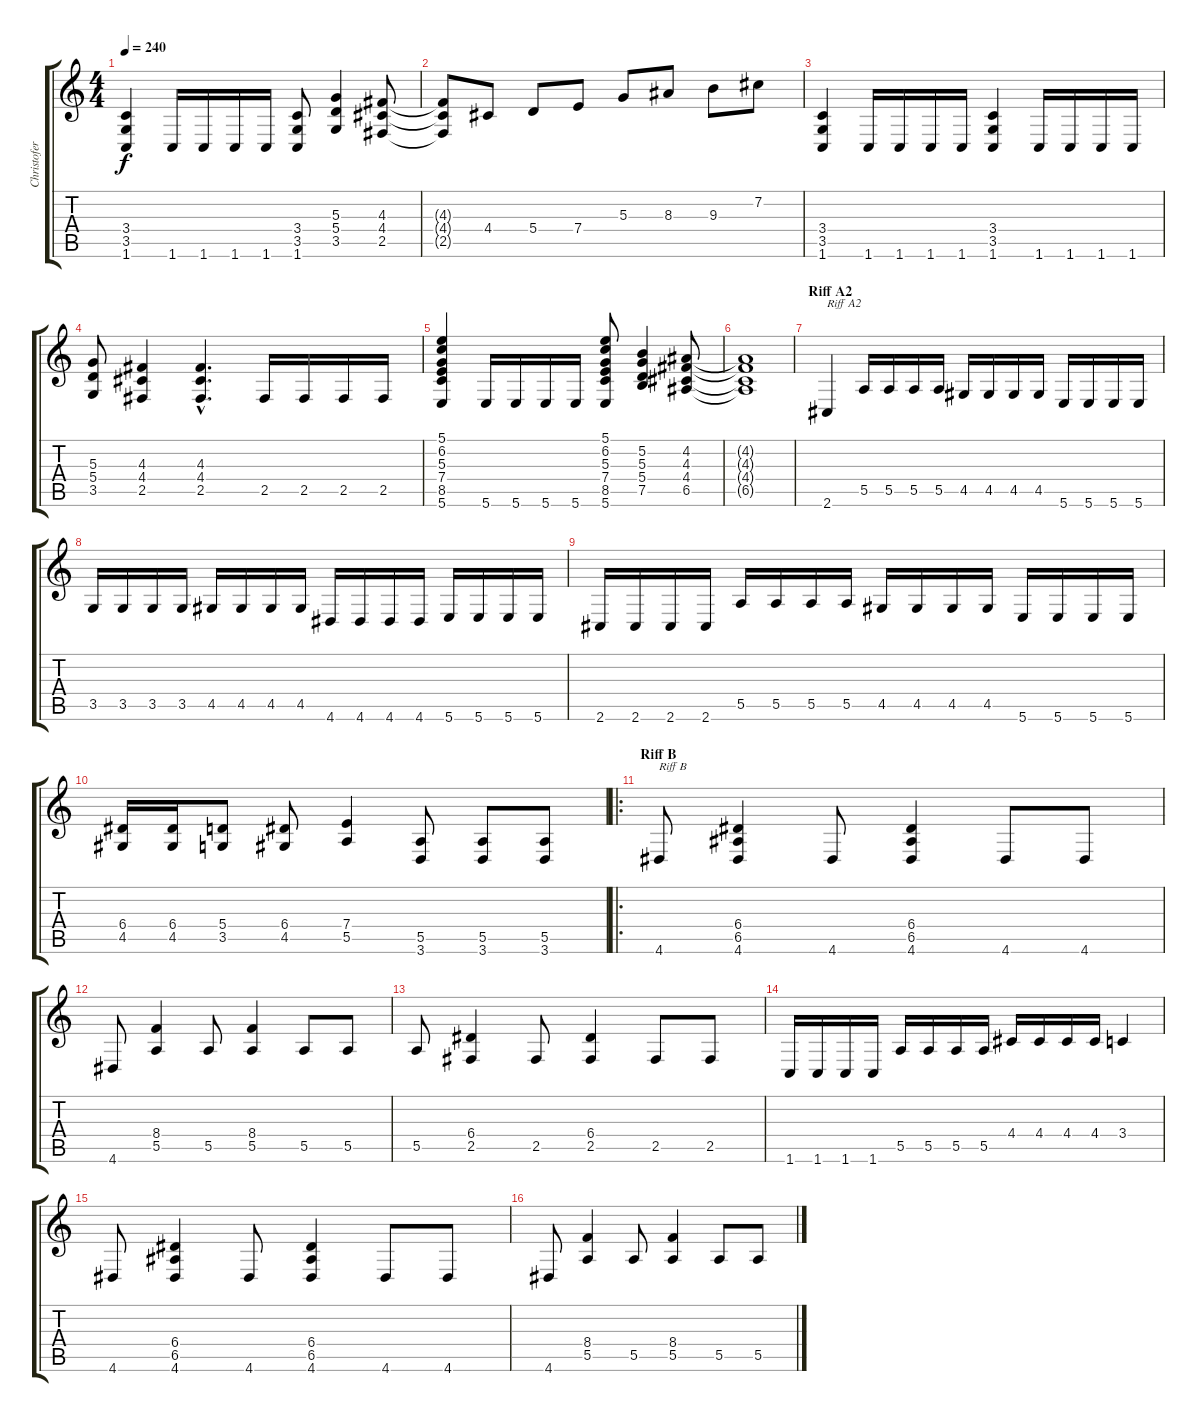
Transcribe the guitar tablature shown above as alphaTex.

\track ("Christofer" "Christofer") {instrument distortionguitar}
\staff {score tabs}
\tuning (B3 Gb3 D3 A2 E2 B1) {hide}
\ts (4 4)
\tempo 240
\clef g2
\ks c
(3.4 3.5 1.6).4{dy f} 1.6.16 1.6.16 1.6.16 1.6.16 (3.4 3.5 1.6).8 (5.3 5.4 3.5).4 (4.3 4.4 2.5).8 |
(4.3{t} 4.4{t} 2.5{t}).8 4.4.8 5.4.8 7.4.8 5.3.8 8.3.8 9.3.8 7.2.8 |
(3.4 3.5 1.6).4 1.6.16 1.6.16 1.6.16 1.6.16 (3.4 3.5 1.6).4 1.6.16 1.6.16 1.6.16 1.6.16 |
(5.3 5.4 3.5).8 (4.3 4.4 2.5).4 (4.3{hac} 4.4{hac} 2.5{hac}).4{d} 2.5.16 2.5.16 2.5.16 2.5.16 |
(5.1 6.2 5.3 7.4 8.5 5.6).4 5.6.16 5.6.16 5.6.16 5.6.16 (5.1 6.2 5.3 7.4 8.5 5.6).8 (5.2 5.3 5.4 7.5).4 (4.2 4.3 4.4 6.5).8 |
(4.2{t} 4.3{t} 4.4{t} 6.5{t}).1 |
\section ("" "Riff A2")
2.6.4{txt "Riff A2"} 5.5.16 5.5.16 5.5.16 5.5.16 4.5.16 4.5.16 4.5.16 4.5.16 5.6.16 5.6.16 5.6.16 5.6.16 |
3.5.16 3.5.16 3.5.16 3.5.16 4.5.16 4.5.16 4.5.16 4.5.16 4.6.16 4.6.16 4.6.16 4.6.16 5.6.16 5.6.16 5.6.16 5.6.16 |
2.6.16 2.6.16 2.6.16 2.6.16 5.5.16 5.5.16 5.5.16 5.5.16 4.5.16 4.5.16 4.5.16 4.5.16 5.6.16 5.6.16 5.6.16 5.6.16 |
(6.4 4.5).16 (6.4 4.5).16 (5.4 3.5).8 (6.4 4.5).8 (7.4 5.5).4 (5.5 3.6).8 (5.5 3.6).8 (5.5 3.6).8 |
\ro
\section ("" "Riff B")
4.6.8{txt "Riff B"} (6.4 6.5 4.6).4 4.6.8 (6.4 6.5 4.6).4 4.6.8 4.6.8 |
4.6.8 (8.4 5.5).4 5.5.8 (8.4 5.5).4 5.5.8 5.5.8 |
5.5.8 (6.4 2.5).4 2.5.8 (6.4 2.5).4 2.5.8 2.5.8 |
1.6.16 1.6.16 1.6.16 1.6.16 5.5.16 5.5.16 5.5.16 5.5.16 4.4.16 4.4.16 4.4.16 4.4.16 3.4.4 |
4.6.8 (6.4 6.5 4.6).4 4.6.8 (6.4 6.5 4.6).4 4.6.8 4.6.8 |
4.6.8 (8.4 5.5).4 5.5.8 (8.4 5.5).4 5.5.8 5.5.8
